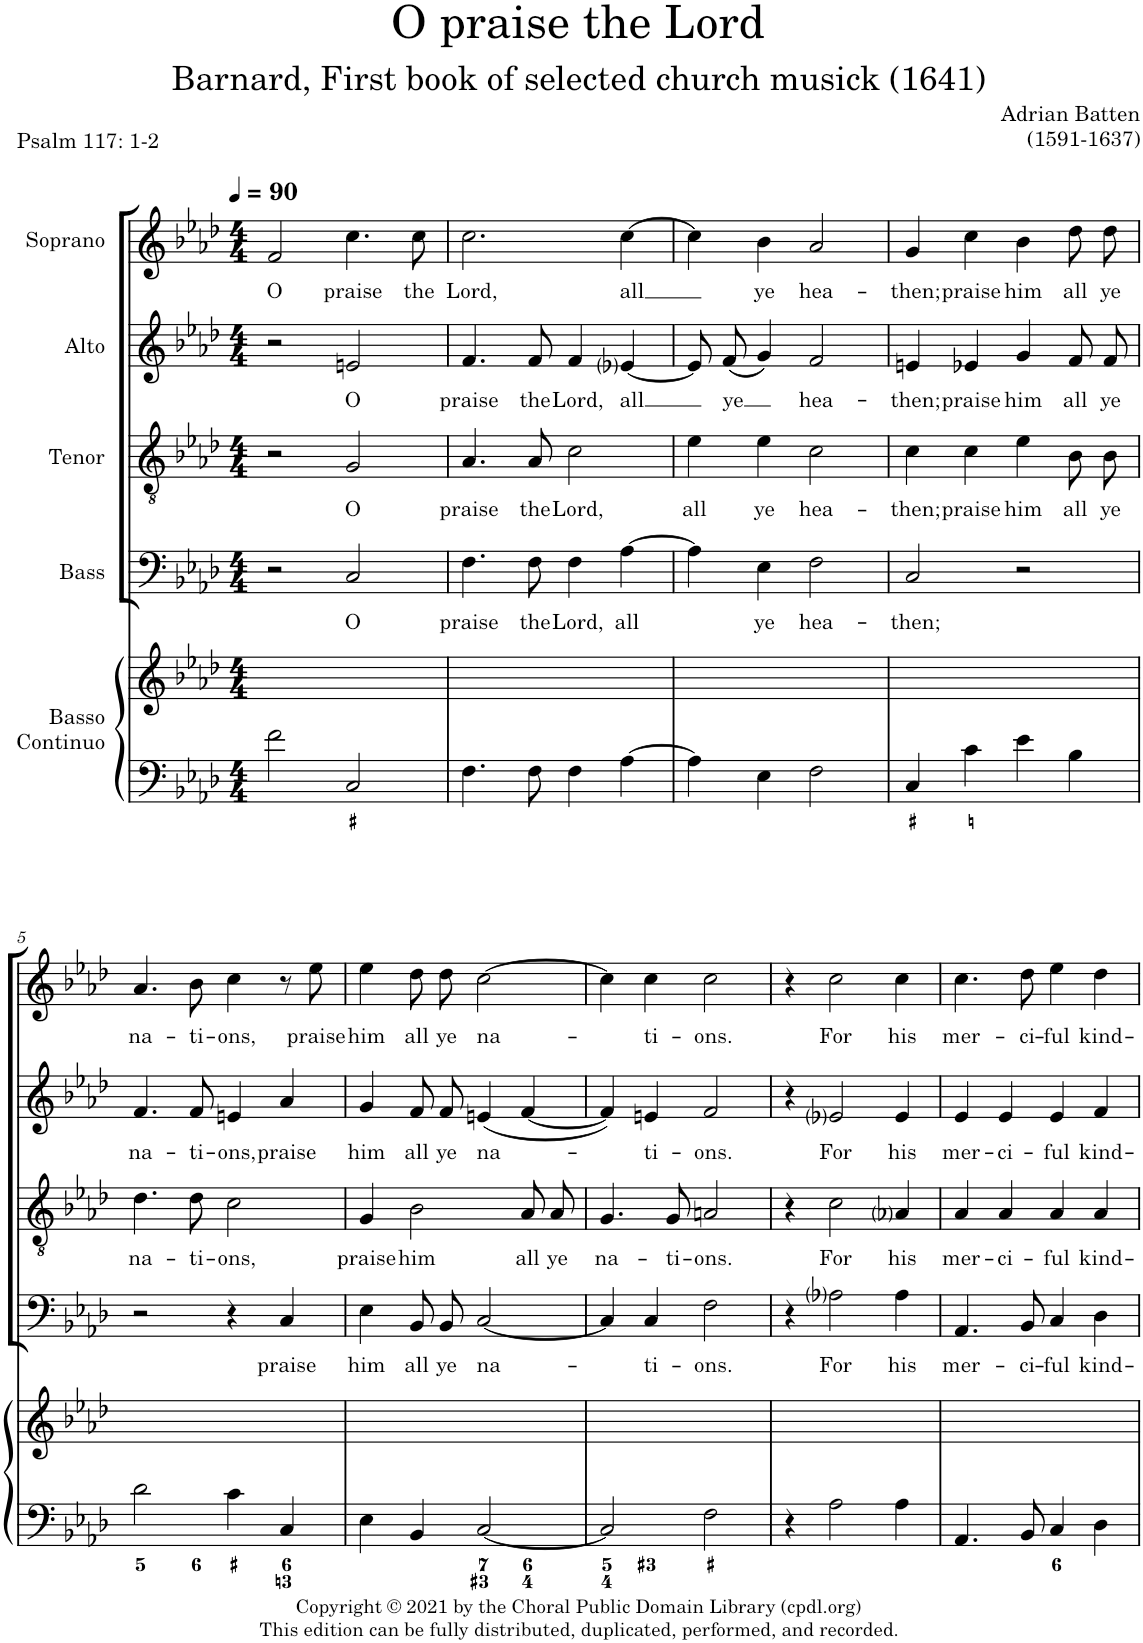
**kern	**kern	**kern	**text	**kern	**text	**kern	**text	**kern	**text
*part5	*part5	*part4	*part4	*part3	*part3	*part2	*part2	*part1	*part1
*staff6	*staff5	*staff4	*staff4	*staff3	*staff3	*staff2	*staff2	*staff1	*staff1
*I"Basso Continuo	*	*I"Bass	*	*I"Tenor	*	*I"Alto	*	*I"Soprano	*
*clefF4	*clefG2	*clefF4	*	*clefGv2	*	*clefG2	*	*clefG2	*
*k[b-e-a-d-]	*k[b-e-a-d-]	*k[b-e-a-d-]	*	*k[b-e-a-d-]	*	*k[b-e-a-d-]	*	*k[b-e-a-d-]	*
*M4/4	*M4/4	*M4/4	*	*M4/4	*	*M4/4	*	*M4/4	*
*MM90	*MM90	*MM90	*	*MM90	*	*MM90	*	*MM90	*
=1	=1	=1	=1	=1	=1	=1	=1	=1	=1
!	!	!	!	!	!	!	!	!	!LO:LY:b
2f\	1ryy	2r	.	2r	.	2r	.	2f/	O
!	!	!	!LO:LY:b	!	!LO:LY:b	!	!LO:LY:b	!	!LO:LY:b
2C/	.	2C/	O	2G/	O	2en/	O	4.cc\	praise
!	!	!	!	!	!	!	!	!	!LO:LY:b
.	.	.	.	.	.	.	.	8cc\	the
=2	=2	=2	=2	=2	=2	=2	=2	=2	=2
!	!	!	!LO:LY:b	!	!LO:LY:b	!	!LO:LY:b	!	!LO:LY:b
4.F\	1ryy	4.F\	praise	4.A-/	praise	4.f/	praise	2.cc\	Lord,
!	!	!	!LO:LY:b	!	!LO:LY:b	!	!LO:LY:b	!	!
8F\	.	8F\	the	8A-/	the	8f/	the	.	.
!	!	!	!LO:LY:b	!	!LO:LY:b	!	!LO:LY:b	!	!
4F\	.	4F\	Lord,	2c\	Lord,	4f/	Lord,	.	.
!	!	!	!LO:LY:b	!	!	!	!LO:LY:b	!	!LO:LY:b
[4A-\	.	[4A-\	all	.	.	[4e-i/	all	[4cc\	all
=3	=3	=3	=3	=3	=3	=3	=3	=3	=3
!	!	!	!	!	!LO:LY:b	!	!	!	!
4A-\]	1ryy	4A-\]	.	4e-\	all	8e-/L]	.	4cc\]	.
!	!	!	!	!	!	!	!LO:LY:b	!	!
.	.	.	.	.	.	(<8f/J	ye	.	.
!	!	!	!LO:LY:b	!	!LO:LY:b	!	!	!	!LO:LY:b
4E-\	.	4E-\	ye	4e-\	ye	4g/)	.	4b-\	ye
!	!	!	!LO:LY:b	!	!LO:LY:b	!	!LO:LY:b	!	!LO:LY:b
2F\	.	2F\	hea-	2c\	hea-	2f/	hea-	2a-/	hea-
=4	=4	=4	=4	=4	=4	=4	=4	=4	=4
!	!	!	!LO:LY:b	!	!LO:LY:b	!	!LO:LY:b	!	!LO:LY:b
4C/	1ryy	2C/	-then;	4c\	-then;	4en/	-then;	4g/	-then;
!	!	!	!	!	!LO:LY:b	!	!LO:LY:b	!	!LO:LY:b
4c\	.	.	.	4c\	praise	4e-X/	praise	4cc\	praise
!	!	!	!	!	!LO:LY:b	!	!LO:LY:b	!	!LO:LY:b
4e-\	.	2r	.	4e-\	him	4g/	him	4b-\	him
!	!	!	!	!	!LO:LY:b	!	!LO:LY:b	!	!LO:LY:b
4B-\	.	.	.	8B-\L	all	8f/L	all	8dd-\L	all
!	!	!	!	!	!LO:LY:b	!	!LO:LY:b	!	!LO:LY:b
.	.	.	.	8B-\J	ye	8f/J	ye	8dd-\J	ye
!!LO:LB:g=z
=5	=5	=5	=5	=5	=5	=5	=5	=5	=5
!	!	!	!	!	!LO:LY:b	!	!LO:LY:b	!	!LO:LY:b
2d-\	1ryy	2r	.	4.d-\	na-	4.f/	na-	4.a-/	na-
!	!	!	!	!	!LO:LY:b	!	!LO:LY:b	!	!LO:LY:b
.	.	.	.	8d-\	-ti-	8f/	-ti-	8b-\	-ti-
!	!	!	!	!	!LO:LY:b	!	!LO:LY:b	!	!LO:LY:b
4c\	.	4r	.	2c\	-ons,	4en/	-ons,	4cc\	-ons,
!	!	!	!LO:LY:b	!	!	!	!LO:LY:b	!	!
4C/	.	4C/	praise	.	.	4a-/	praise	8r	.
!	!	!	!	!	!	!	!	!	!LO:LY:b
.	.	.	.	.	.	.	.	8ee-\	praise
=6	=6	=6	=6	=6	=6	=6	=6	=6	=6
!	!	!	!LO:LY:b	!	!LO:LY:b	!	!LO:LY:b	!	!LO:LY:b
4E-\	1ryy	4E-\	him	4G/	praise	4g/	him	4ee-\	him
!	!	!	!LO:LY:b	!	!LO:LY:b	!	!LO:LY:b	!	!LO:LY:b
4BB-/	.	8BB-/L	all	2B-\	him	8f/L	all	8dd-\L	all
!	!	!	!LO:LY:b	!	!	!	!LO:LY:b	!	!LO:LY:b
.	.	8BB-/J	ye	.	.	8f/J	ye	8dd-\J	ye
!	!	!	!LO:LY:b	!	!	!	!LO:LY:b	!	!LO:LY:b
[2C/	.	[2C/	na-	.	.	(<4en/	na-	[2cc\	na-
!	!	!	!	!	!LO:LY:b	!	!	!	!
.	.	.	.	8A-/L	all	[4f/	.	.	.
!	!	!	!	!	!LO:LY:b	!	!	!	!
.	.	.	.	8A-/J	ye	.	.	.	.
=7	=7	=7	=7	=7	=7	=7	=7	=7	=7
!	!	!	!	!	!LO:LY:b	!	!	!	!
2C/]	1ryy	4C/]	.	4.G/	na-	4f/])	.	4cc\]	.
!	!	!	!LO:LY:b	!	!	!	!LO:LY:b	!	!LO:LY:b
.	.	4C/	-ti-	.	.	4en/	-ti-	4cc\	-ti-
!	!	!	!	!	!LO:LY:b	!	!	!	!
.	.	.	.	8G/	-ti-	.	.	.	.
!	!	!	!LO:LY:b	!	!LO:LY:b	!	!LO:LY:b	!	!LO:LY:b
2F\	.	2F\	-ons.	2An/	-ons.	2f/	-ons.	2cc\	-ons.
=8	=8	=8	=8	=8	=8	=8	=8	=8	=8
4r	1ryy	4r	.	4r	.	4r	.	4r	.
!	!	!	!LO:LY:b	!	!LO:LY:b	!	!LO:LY:b	!	!LO:LY:b
2A-\	.	2A-i\	For	2c\	For	2e-i/	For	2cc\	For
!	!	!	!LO:LY:b	!	!LO:LY:b	!	!LO:LY:b	!	!LO:LY:b
4A-\	.	4A-\	his	4A-i/	his	4e-/	his	4cc\	his
=9	=9	=9	=9	=9	=9	=9	=9	=9	=9
!	!	!	!LO:LY:b	!	!LO:LY:b	!	!LO:LY:b	!	!LO:LY:b
4.AA-/	1ryy	4.AA-/	mer-	4A-/	mer-	4e-/	mer-	4.cc\	mer-
!	!	!	!	!	!LO:LY:b	!	!LO:LY:b	!	!
.	.	.	.	4A-/	-ci-	4e-/	-ci-	.	.
!	!	!	!LO:LY:b	!	!	!	!	!	!LO:LY:b
8BB-/	.	8BB-/	-ci-	.	.	.	.	8dd-\	-ci-
!	!	!	!LO:LY:b	!	!LO:LY:b	!	!LO:LY:b	!	!LO:LY:b
4C/	.	4C/	-ful	4A-/	-ful	4e-/	-ful	4ee-\	-ful
!	!	!	!LO:LY:b	!	!LO:LY:b	!	!LO:LY:b	!	!LO:LY:b
4D-\	.	4D-\	kind-	4A-/	kind-	4f/	kind-	4dd-\	kind-
=	=	=	=	=	=	=	=	=	=
*-	*-	*-	*-	*-	*-	*-	*-	*-	*-
